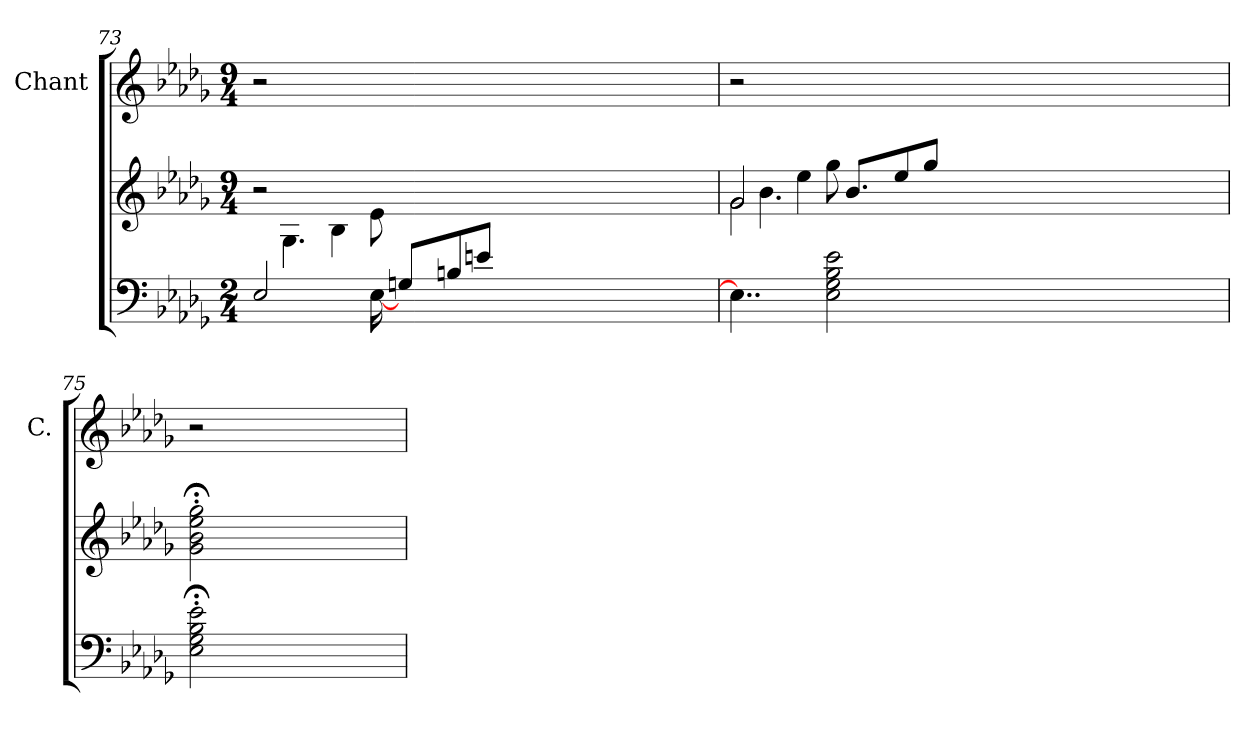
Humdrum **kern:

**kern	**kern	**kern
*part3	*part2	*part1
*staff3	*staff2	*staff1
*	*	*I"Chant
*	*	*I'C.
*clefF4	*clefG2	*clefG2
*k[b-e-a-d-g-]	*k[b-e-a-d-g-]	*k[b-e-a-d-g-]
*M2/4	*M9/4	*M9/4
=73	=73	=73
*^	*^	*
*	*	*	*^	*
*	*	*	*	*^	*
2E-i/	4ryy	2r	8ryy	8ryy	8ryy	2r
.	.	.	4.G-j\	8.ryy	8.ryy	.
.	8ryy	.	.	.	.	.
.	.	.	.	4B-Z\	8ryy	.
.	16ryy	.	.	.	.	.
.	[16E-V\	.	.	.	8e-\	.
!LO:N:vis=8	!	!	!	!	!	!
8.GV/L	4..ryy	1..ryy	1..ryy	.	.	1..ryy
.	.	.	.	1ryy	1ryy	.
8BV/	.	.	.	.	.	.
8eV/J	.	.	.	.	.	.
1ryy	1ryy	.	.	.	.	.
.	.	.	.	2ryy	2ryy	.
4ryy	4ryy	.	.	.	.	.
.	.	.	.	8.ryy	8.ryy	.
16ryy	16ryy	.	.	.	.	.
*v	*v	*	*	*	*	*
=74	=74	=74	=74	=74	=74
*	*	*	*	*^	*
4..E-V\]	2g-N/	2g-V\	8ryy	8ryy	8ryy	2r
.	.	.	4.b-j\	8.ryy	8.ryy	.
.	.	.	.	4ee-Z\	8ryy	.
2E-i\ 2G-i\ 2B-i\ 2e-i\	.	.	.	.	8gg-\	.
.	8.b-N/L	1..ryy	1..ryy	.	.	1..ryy
.	.	.	.	1ryy	1ryy	.
.	8ee-N/	.	.	.	.	.
.	8gg-N/J	.	.	.	.	.
1..ryy	1ryy	.	.	.	.	.
.	.	.	.	2ryy	2ryy	.
.	4ryy	.	.	.	.	.
.	.	.	.	8.ryy	8.ryy	.
.	16ryy	.	.	.	.	.
.	4..ryy	4..ryy	4..ryy	4..ryy	4..ryy	4..ryy
*	*v	*v	*v	*v	*v	*
=75	=75	=75
2E-i;'>'>\ 2G-i;'>'>\ 2B-i;'>'>\ 2e-i;'>'>\	2g-N;'>\ 2b-N;'>\ 2ee-N;'>\ 2gg-N;'>\	2r
1..ryy	1..ryy	1..ryy
=	=	=
*-	*-	*-
